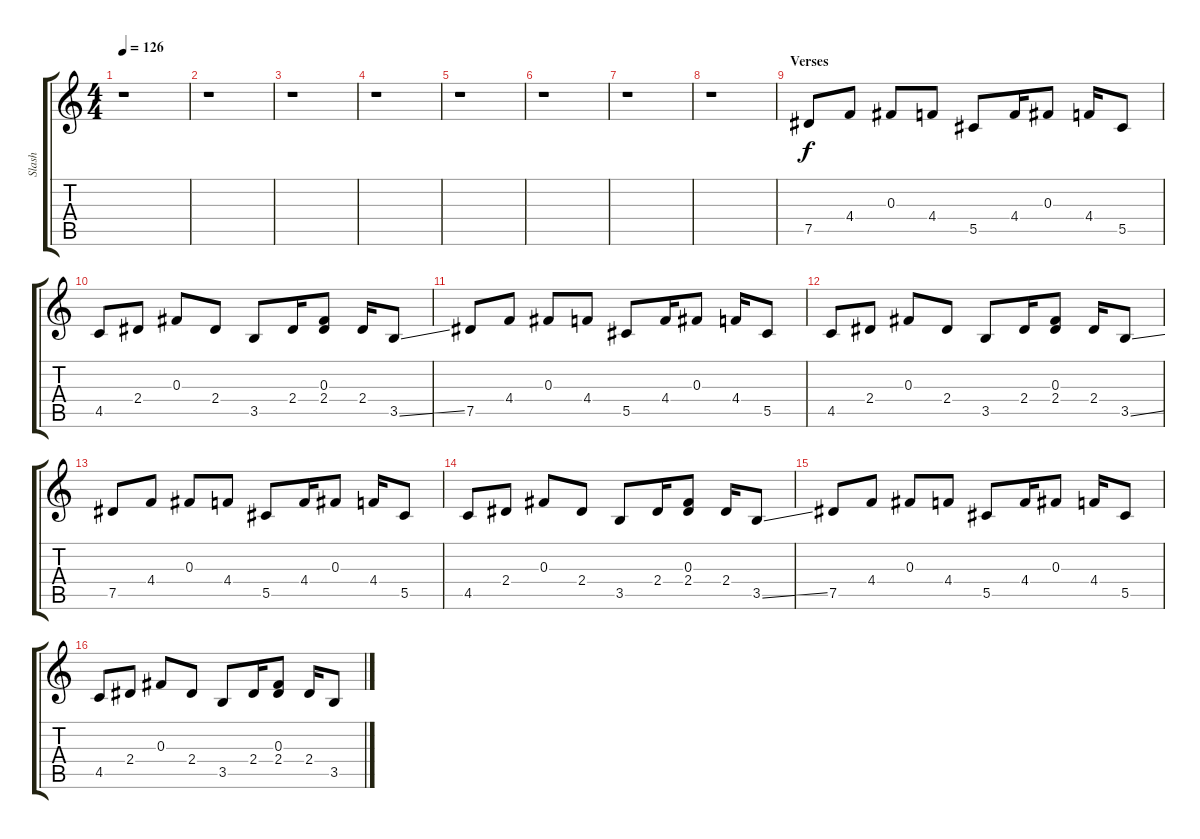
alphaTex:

\track ("Slash" "Slash") {instrument distortionguitar}
\staff {score tabs}
\tuning (Eb4 Bb3 Gb3 Db3 Ab2 Eb2) {hide}
\ts (4 4)
\tempo 126
\clef g2
\ks c
r.1{dy f instrument distortionguitar} |
r.1 |
r.1 |
r.1 |
r.1 |
r.1 |
r.1 |
r.1 |
\section ("" "Verses")
7.5.8 4.4.8 0.3.8 4.4.8 5.5.8 4.4.16 0.3.8 4.4.16 5.5.8 |
4.5.8 2.4.8 0.3.8 2.4.8 3.5.8 2.4.16 (0.3 2.4).8 2.4.16 3.5{ss}.8 |
7.5.8 4.4.8 0.3.8 4.4.8 5.5.8 4.4.16 0.3.8 4.4.16 5.5.8 |
4.5.8 2.4.8 0.3.8 2.4.8 3.5.8 2.4.16 (0.3 2.4).8 2.4.16 3.5{ss}.8 |
7.5.8 4.4.8 0.3.8 4.4.8 5.5.8 4.4.16 0.3.8 4.4.16 5.5.8 |
4.5.8 2.4.8 0.3.8 2.4.8 3.5.8 2.4.16 (0.3 2.4).8 2.4.16 3.5{ss}.8 |
7.5.8 4.4.8 0.3.8 4.4.8 5.5.8 4.4.16 0.3.8 4.4.16 5.5.8 |
4.5.8 2.4.8 0.3.8 2.4.8 3.5.8 2.4.16 (0.3 2.4).8 2.4.16 3.5.8
